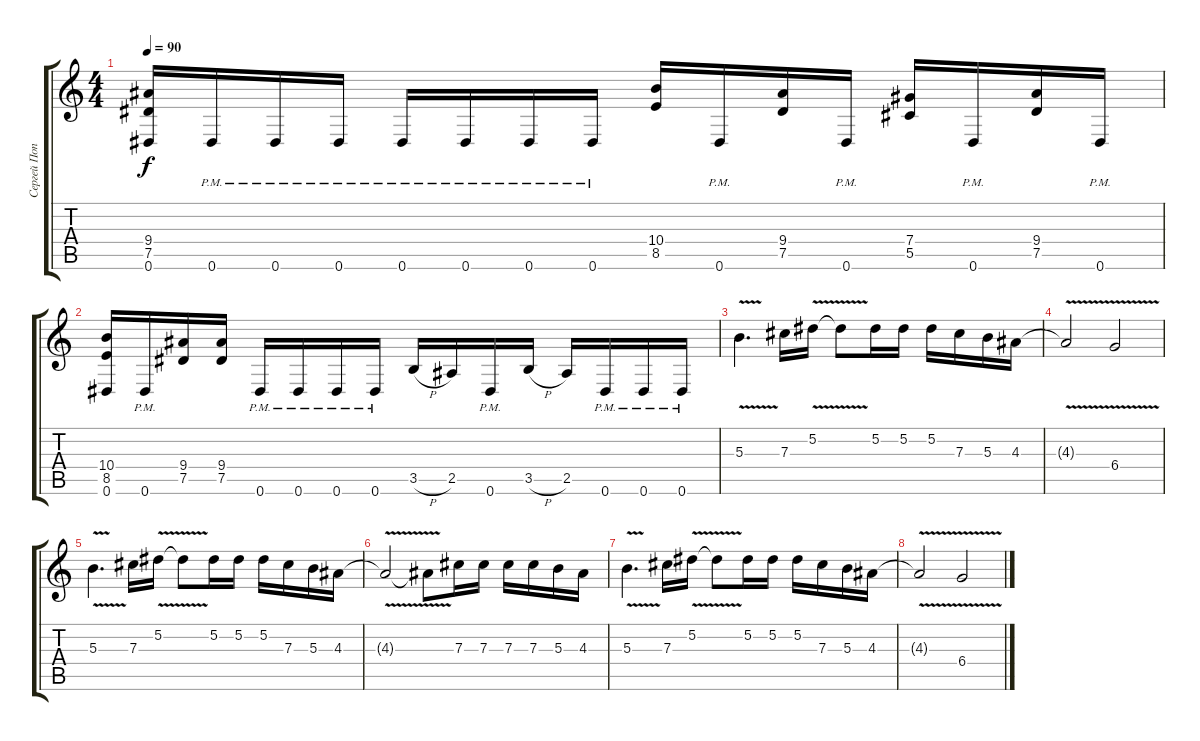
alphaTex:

\track ("Сергей Попов" "Сергей Поп") {instrument electricguitarclean}
\staff {score tabs}
\tuning (Eb4 Bb3 Gb3 Db3 Ab2 Eb2) {hide}
\ts (4 4)
\tempo 90
\clef g2
\ks c
(9.4 7.5 0.6).16{dy f} 0.6{pm}.16 0.6{pm}.16 0.6{pm}.16 0.6{pm}.16 0.6{pm}.16 0.6{pm}.16 0.6{pm}.16 (10.4 8.5).16 0.6{pm}.16 (9.4 7.5).16 0.6{pm}.16 (7.4 5.5).16 0.6{pm}.16 (9.4 7.5).16 0.6{pm}.16 |
(10.4 8.5 0.6).16 0.6{pm}.16 (9.4 7.5).16 (9.4 7.5).16 0.6{pm}.16 0.6{pm}.16 0.6{pm}.16 0.6{pm}.16 3.5{h}.16 2.5.16 0.6{pm}.16 3.5{h}.16 2.5.16 0.6{pm}.16 0.6{pm}.16 0.6{pm}.16 |
5.3{v}.4{d} 7.3.16 5.2{v}.16 5.2{v t}.8 5.2.16 5.2.16 5.2.16 7.3.16 5.3.16 4.3.16 |
4.3{v t}.2 6.4{v}.2 |
5.3{v}.4{d} 7.3.16 5.2{v}.16 5.2{v t}.8 5.2.16 5.2.16 5.2.16 7.3.16 5.3.16 4.3.16 |
4.3{v t}.2 4.3{v t}.8 7.3.16 7.3.16 7.3.16 7.3.16 5.3.16 4.3.16 |
5.3{v}.4{d} 7.3.16 5.2{v}.16 5.2{v t}.8 5.2.16 5.2.16 5.2.16 7.3.16 5.3.16 4.3.16 |
4.3{v t}.2 6.4{v}.2
